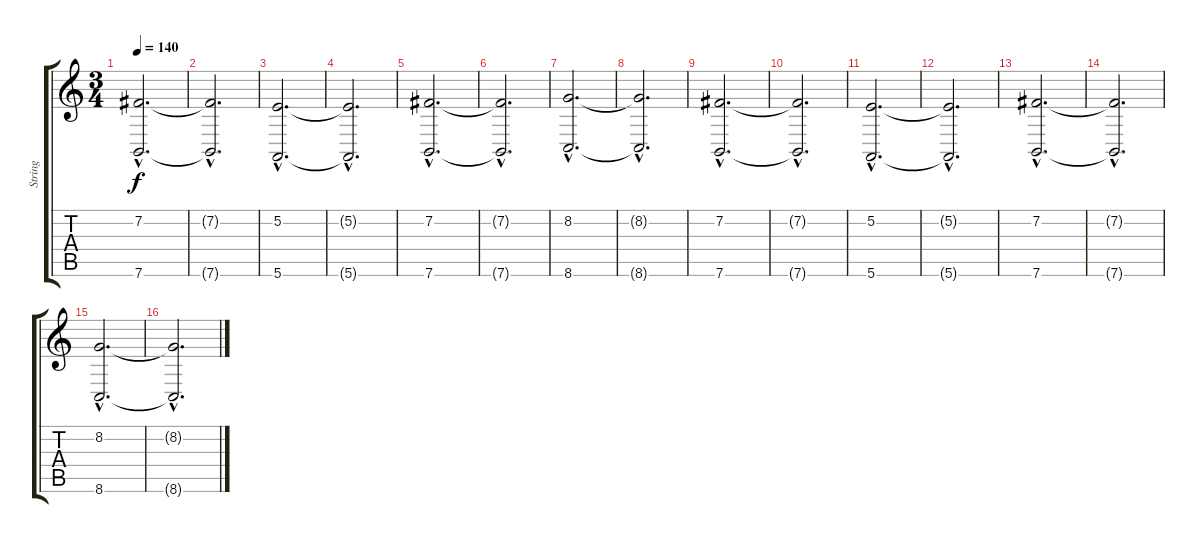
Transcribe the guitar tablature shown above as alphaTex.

\track ("String" "String") {instrument stringensemble1}
\staff {score tabs}
\tuning (E4 B3 G3 D3 A2 E2) {hide}
\ts (3 4)
\tempo 140
\clef g2
\ks c
(7.2{hac} 7.6{hac}).2{d dy f} |
(7.2{hac t} 7.6{hac t}).2{d} |
(5.2{hac} 5.6{hac}).2{d} |
(5.2{hac t} 5.6{hac t}).2{d} |
(7.2{hac} 7.6{hac}).2{d} |
(7.2{hac t} 7.6{hac t}).2{d} |
(8.2{hac} 8.6{hac}).2{d} |
(8.2{hac t} 8.6{hac t}).2{d} |
(7.2{hac} 7.6{hac}).2{d} |
(7.2{hac t} 7.6{hac t}).2{d} |
(5.2{hac} 5.6{hac}).2{d} |
(5.2{hac t} 5.6{hac t}).2{d} |
(7.2{hac} 7.6{hac}).2{d} |
(7.2{hac t} 7.6{hac t}).2{d} |
(8.2{hac} 8.6{hac}).2{d} |
(8.2{hac t} 8.6{hac t}).2{d}
